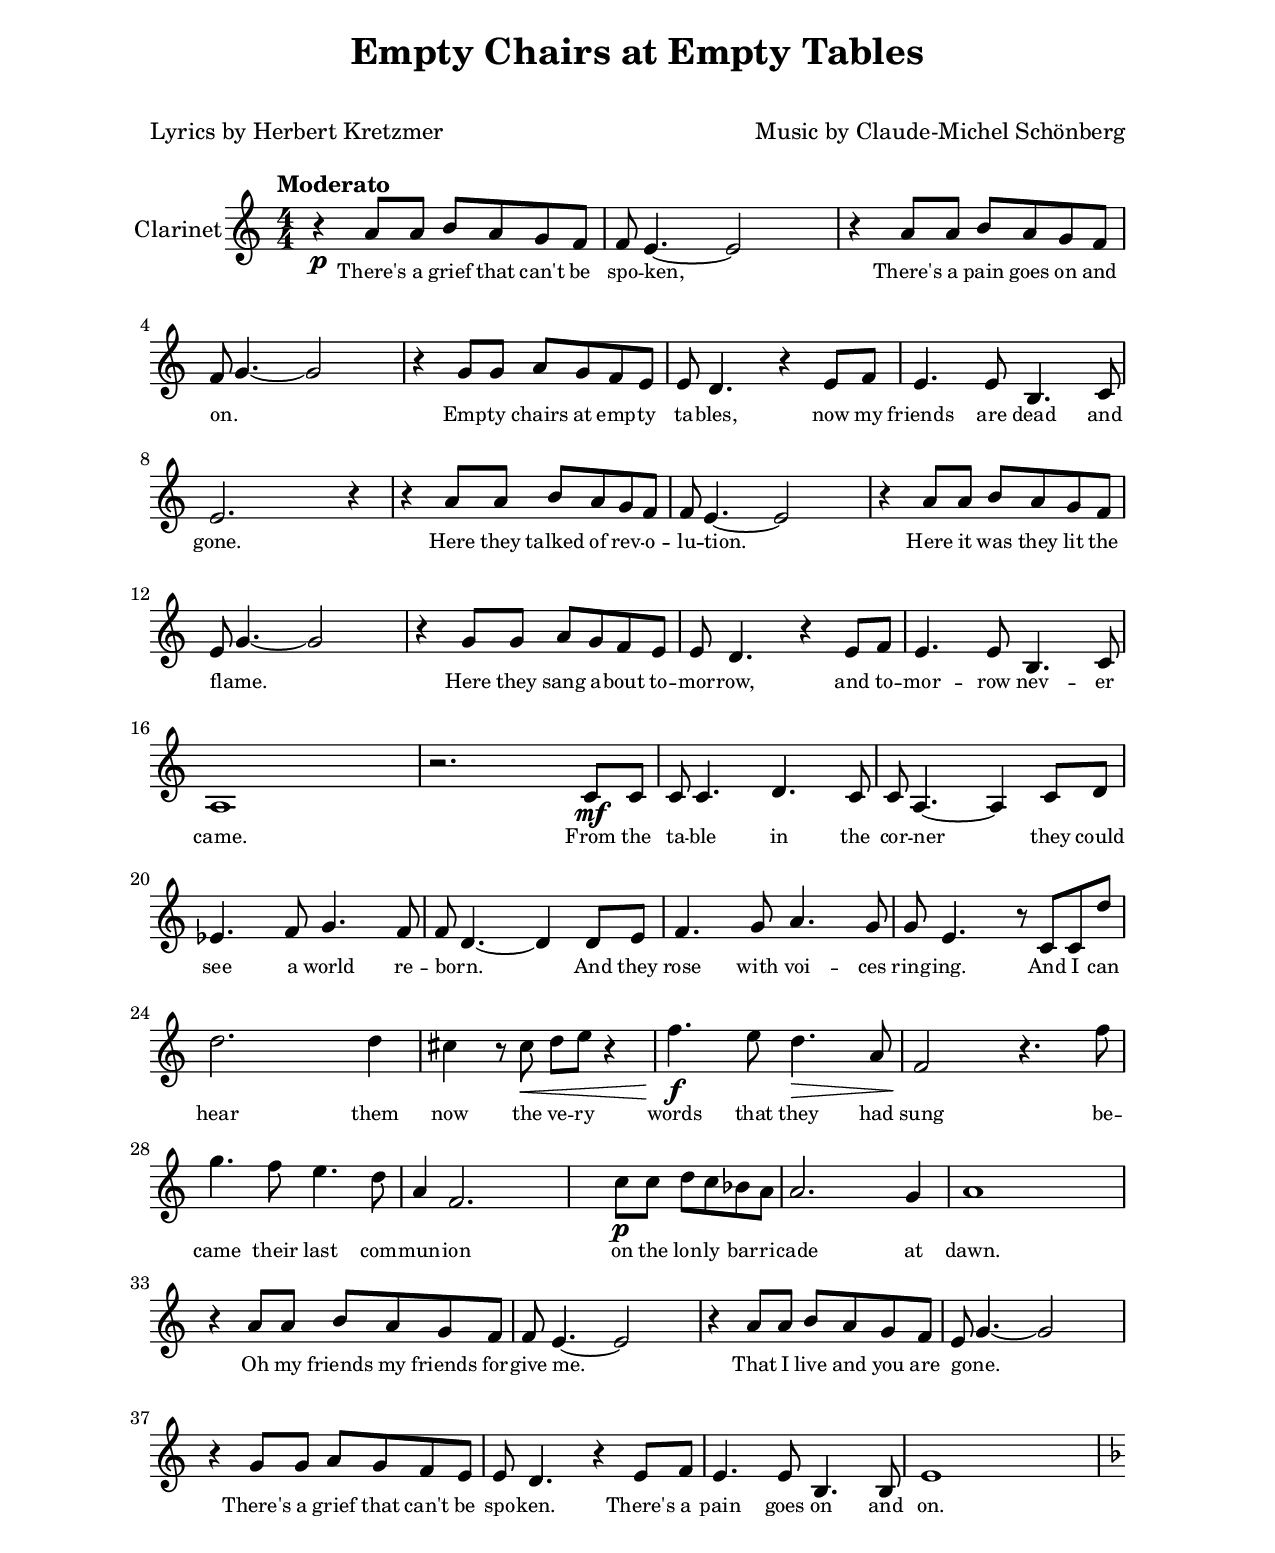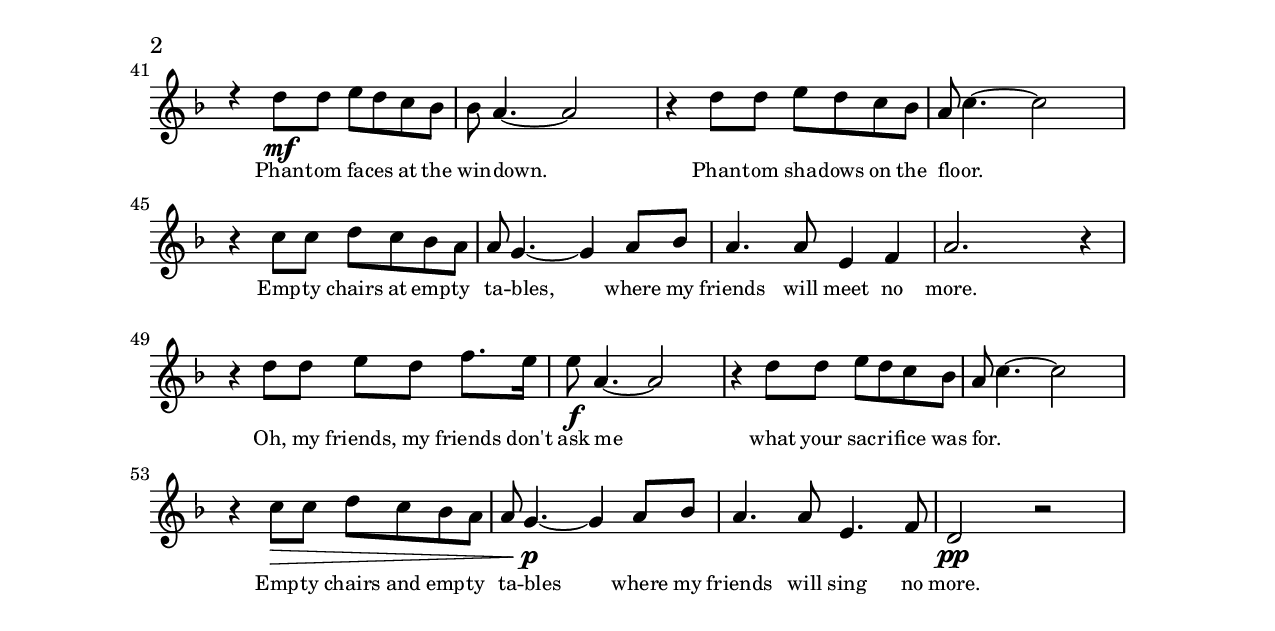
\include "globals.ly"

\header {
    title = "Empty Chairs at Empty Tables"
    composer = "Music by Claude-Michel Schönberg"
    poet = "Lyrics by Herbert Kretzmer"
}

melody = \relative c' {
    \tempo "Moderato"
    \numericTimeSignature \time 4/4
    \key a \minor

    r4 a'8 a b a g f         | f e4. ~ e2               |
    r4 a8 a b a g f          | f g4. ~ g2               | r4 g8 g a g f e          |
    e8 d4. r4 e8 f           | e4. e8 b4. c8            | e2. r4                   |
    r4 a8 a b a g f          | f e4. ~ e2               | r4 a8 a b a g f          |
%\pageBreak % Page 2 -------------------------------------------------------------------------------------------
    e8 g4. ~ g2              | r4 g8 g a g f e          | e d4. r4 e8 f            |
    e4. e8 b4. c8            | a1                       | r2. c8 c                 | c c4. d4. c8             |
    c8 a4. ~ a4 c8 d         | ef4. f8 g4. f8           | f d4. ~ d4 d8 e          |
    f4. g8 a4. g8            | g e4. r8 c8 c d'         | d2. d4                   |
    cs4 r8 cs8 d e r4        | f4. e8 d4. a8            | f2 r4. f'8               |
%\pageBreak % Page 3 -------------------------------------------------------------------------------------------
    g4. f8 e4. d8            | a4 f2.                   | s4 c'8 c d c bf a        |
    a2. g4                   | a1                       | r4 a8 a b a g f          | f e4. ~ e2               |
    r4 a8 a b a g f          | e g4. ~ g2               | r4 g8 g a g f e          |
    e d4. r4 e8 f            | e4. e8 b4. b8            | e1                       |
    \key d \minor
    d'4\rest d8 d e d c bf   | bf a4. ~ a2              | r4 d8 d e d c bf         |
%\pageBreak % Page 4 -------------------------------------------------------------------------------------------
    a8 c4. ~ c2              | r4 c8 c d c bf a         | a g4. ~ g4 a8 bf         |
    a4. a8 e4 f              | a2. r4                   | r4 d8 d e d f8. e16      |
    e8 a,4. ~ a2             | r4 d8 d e d c bf         | a c4. ~ c2               |
    r4 c8 c d c bf a         | a g4. ~ g4 a8 bf         | a4. a8 e4. f8            |
    d2 r2                    ||
}

dynamics = \relative c' {
    s4 \p s2.                | s1                       |
    s1                       | s1                       | s1                       |
    s1                       | s1                       | s1                       |
    s1                       | s1                       | s1                       |
%\pageBreak % Page 2 -------------------------------------------------------------------------------------------
    s1                       | s1                       | s1                       |
    s1                       | s1                       | s2. s8 \mf s8            | s1                       |
    s1                       | s1                       | s1                       |
    s1                       | s1                       | s1                       |
    s4. s8 \< s2             | s4. \f s8 s4 \> s4       | s2 \! s2                 |
%\pageBreak % Page 3 -------------------------------------------------------------------------------------------
    s1                       | s1                       | s4 s8 \p s8 s2           |
    s1                       | s1                       | s1                       | s1                       |
    s1                       | s1                       | s1                       |
    s1                       | s1                       | s1                       |
    s4 s8 \mf s8 s2          | s1                       | s1                       |
%\pageBreak % Page 4 -------------------------------------------------------------------------------------------
    s1                       | s1                       | s1                       |
    s1                       | s1                       | s1                       |
    s8 \f s8 s2.             | s1                       | s1                       |
    s4 s8 \> s8 s2           | s8 s4. \p s2             | s1                       |
    s2 \pp s2                |
}

words = \lyricmode {
    There's a grief that can't be spo -- ken,
    There's a pain goes on and on._ _ Emp -- ty chairs at emp -- ty
    ta -- bles, now my friends are dead and gone.
    Here they talked of rev -- o -- lu -- tion._ Here it was they lit the
%\pageBreak % Page 2 -------------------------------------------------------------------------------------------
    flame._ _ Here they sang a -- bout to -- mor -- row, and to --
    mor -- row nev -- er came. From the ta -- ble in the
    cor -- ner_ they could see a world re -- born._ _ And they
    rose with voi -- ces ring -- ing. And I can hear them
    now the ve -- ry words that they had sung be --
%\pageBreak % Page 3 -------------------------------------------------------------------------------------------
    came their last com -- mun -- ion on the lon -- ly bar -- ri --
    cade at dawn. Oh my friends my friends for -- give me._
    That I live and you are gone._ _ There's a grief that can't be
    spo -- ken. There's a pain goes on and on.
    Phan -- tom fa -- ces at the win -- down._ Phan -- tom sha -- dows on the
%\pageBreak % Page 4 -------------------------------------------------------------------------------------------
    floor._ _ Emp -- ty chairs at emp -- ty ta -- bles,_ where my
    friends will meet no more. Oh, my friends, my friends don't
    ask me what your sac -- ri -- fice was for. _
    Emp -- ty chairs and emp -- ty ta -- bles where my friends will sing no
    more.
}

\book {
    \score {
        \new Staff \with {
            instrumentName = Clarinet
        } {
            << \melody \dynamics >>

            \addlyrics {
                \set fontSize = #-2
                \words
            }
        }
    }
}
